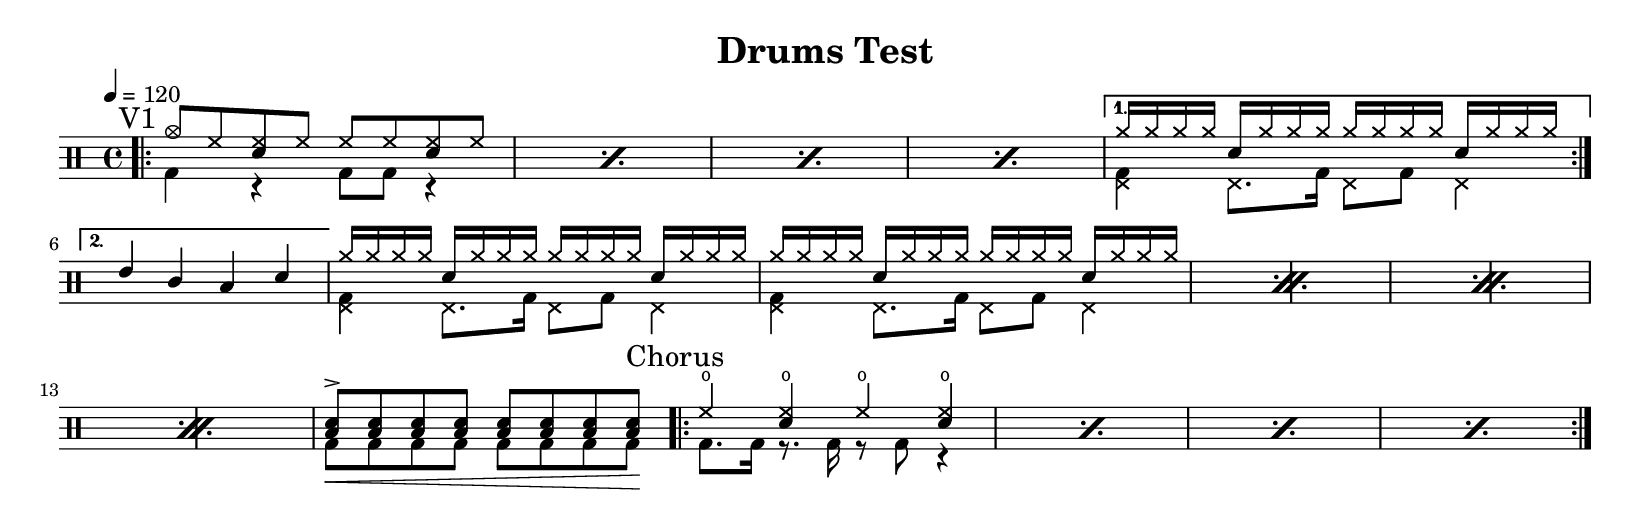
\version "2.14.2"

\include "english.ly"

\header {
  title = \markup { "Drums Test" }
}

\paper {
  paper-height = 8.5\in
  paper-width = 11\in
  indent = #0
}

myversepattern = \drummode {
  <<
    {
      cymr16 cymr cymr cymr
      sn cymr cymr cymr
      cymr16 cymr cymr cymr
      sn cymr cymr cymr
    } \\ {
      <hhp bd>4 hhp8. bd16 hhp8 bd hhp4
    }
  >>
}

mychoruspattern = \drummode {
  <<
    {
      hho4 <hho sn> hho <hho sn>
    } \\ {
      bd8. bd16 r8. bd16 r8 bd8 r4
    }
  >>
}

\score {
  <<
    \compressFullBarRests
    \new DrumStaff <<
      \new DrumVoice = "1" { s1 }
      \new DrumVoice = "2" { s1 }
      \drummode {
        \time 4/4
        \tempo 4 = 120
        \bar "|:"
        \mark "V1"
        \repeat volta 2 {
          \repeat percent 4
          <<
            {
              cymc8 hh <hh sn> hh hh hh <hh sn> hh
            } \\ {
              bd4 r4 bd8 bd8 r4
            }
          >>
        }
        \alternative {
          \myversepattern
          <<
            {
              tommh4 tomml toml sn
            } \\ {
            }
          >>
        }
        \repeat percent 4 {
          \myversepattern
          \myversepattern
        }
        <<
          {
            <sn toml>8->\< <sn toml> <sn toml> <sn toml> <sn toml> <sn toml> <sn toml> <sn toml>\!
          } \\ {
            \repeat unfold 8 bd8
          }
        >>
        \mark "Chorus"
        \repeat volta 2
        \repeat percent 4
        \mychoruspattern
      }
    >>
  >>
}